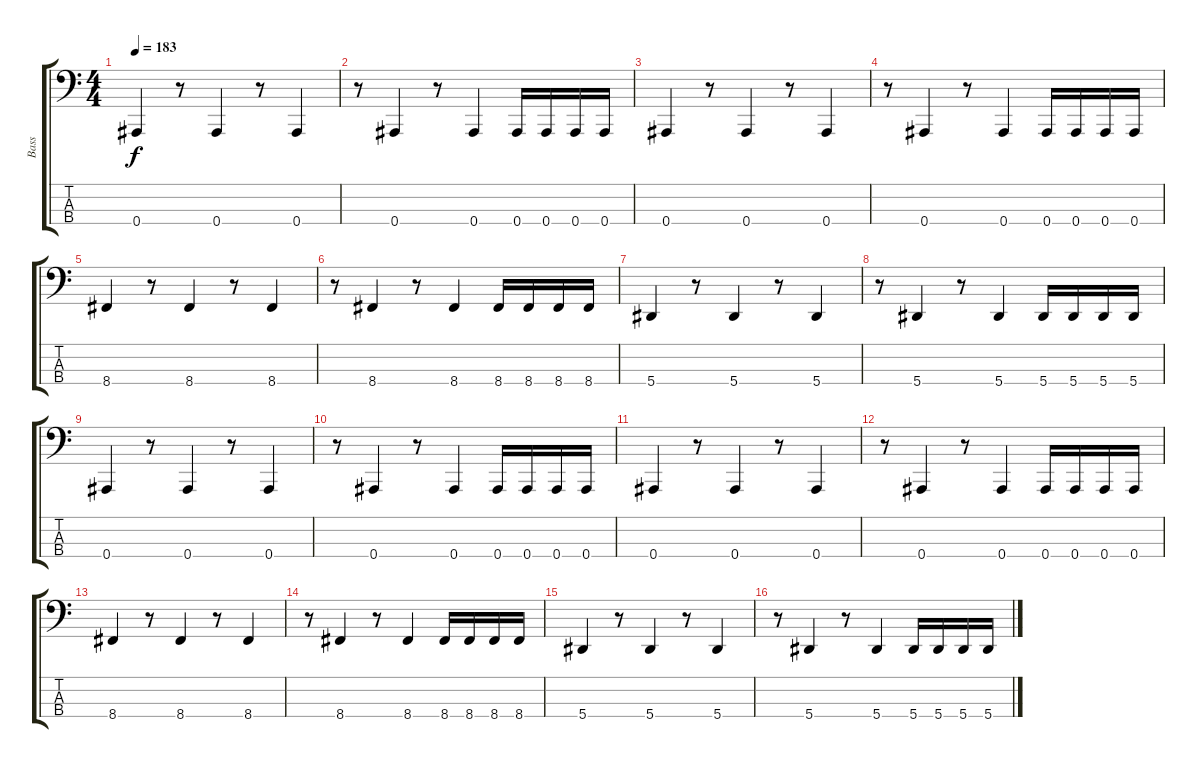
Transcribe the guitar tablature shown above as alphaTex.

\track ("Bass" "Bass") {instrument electricbasspick}
\staff {score tabs}
\tuning (Eb2 Bb1 F1 Bb0) {hide}
\ts (4 4)
\tempo 183
\clef f4
\ks c
0.4.4{dy f} r.8 0.4.4 r.8 0.4.4 |
r.8 0.4.4 r.8 0.4.4 0.4.16 0.4.16 0.4.16 0.4.16 |
0.4.4 r.8 0.4.4 r.8 0.4.4 |
r.8 0.4.4 r.8 0.4.4 0.4.16 0.4.16 0.4.16 0.4.16 |
8.4.4 r.8 8.4.4 r.8 8.4.4 |
r.8 8.4.4 r.8 8.4.4 8.4.16 8.4.16 8.4.16 8.4.16 |
5.4.4 r.8 5.4.4 r.8 5.4.4 |
r.8 5.4.4 r.8 5.4.4 5.4.16 5.4.16 5.4.16 5.4.16 |
0.4.4 r.8 0.4.4 r.8 0.4.4 |
r.8 0.4.4 r.8 0.4.4 0.4.16 0.4.16 0.4.16 0.4.16 |
0.4.4 r.8 0.4.4 r.8 0.4.4 |
r.8 0.4.4 r.8 0.4.4 0.4.16 0.4.16 0.4.16 0.4.16 |
8.4.4 r.8 8.4.4 r.8 8.4.4 |
r.8 8.4.4 r.8 8.4.4 8.4.16 8.4.16 8.4.16 8.4.16 |
5.4.4 r.8 5.4.4 r.8 5.4.4 |
r.8 5.4.4 r.8 5.4.4 5.4.16 5.4.16 5.4.16 5.4.16
